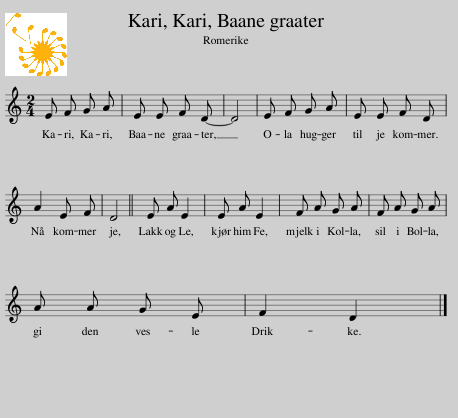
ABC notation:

X:1
L:1/8
Q:1/4=72
M:2/4
I:linebreak $
K:C
V:1 treble
V:1
 E F G A | E E F D- | D4 | E F G A | E E F D |$ %5
 A2 E F | D4 || E A E2 | E A E2 | F A G A | %10
 F A G A |$ A A G E | F2 D2 |] %13
